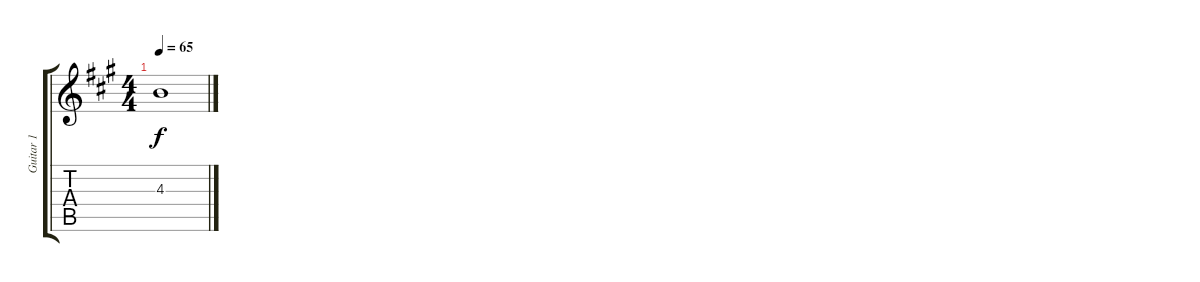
\track ("Guitar 1" "Guitar 1") {instrument overdrivenguitar}
\staff {score tabs}
\tuning (E4 B3 G3 D3 A2 E2) {hide}
\ts (4 4)
\tempo 65
\clef g2
\ks f#minor
4.3{t}.1{dy f}
